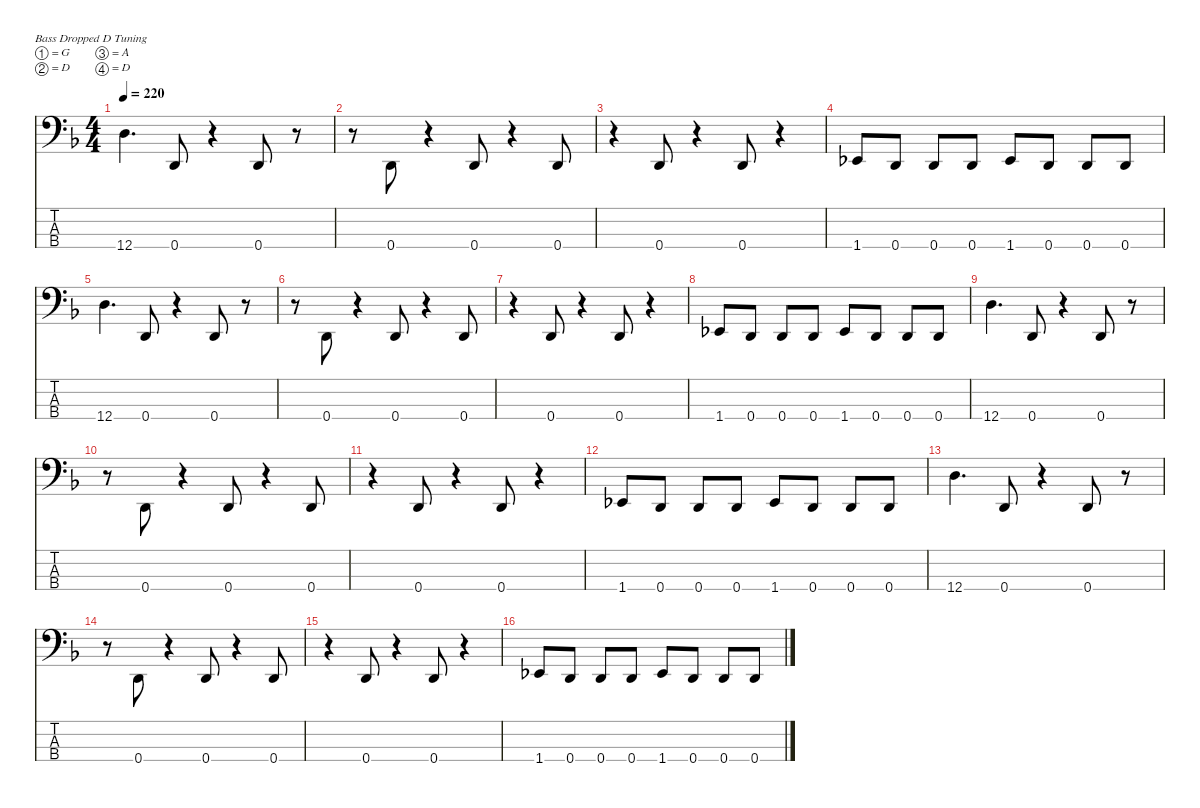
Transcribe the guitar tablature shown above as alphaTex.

\hideDynamics
\bracketExtendMode nobrackets
\singleTrackTrackNamePolicy hidden
\multiTrackTrackNamePolicy hidden
\firstSystemTrackNameMode fullname
\firstSystemTrackNameOrientation horizontal
\otherSystemsTrackNameOrientation horizontal
\track ("Bass" "E-Bass") {instrument electricbassfinger}
\staff {score tabs}
\tuning (G2 D2 A1 D1)
\ts (4 4)
\tempo 220
\clef f4
\ks dminor
12.4{acc forcenatural}.4{d dy f beam Down} 0.4{acc forcenatural}.8{beam Up} r.4{beam Up} 0.4{acc forcenatural}.8{beam Up} r.8{beam Up} |
r.8{beam Down} 0.4{acc forcenatural}.8{beam Up} r.4{beam Up} 0.4{acc forcenatural}.8{beam Up} r.4{beam Up} 0.4{acc forcenatural}.8{beam Up} |
r.4{beam Down} 0.4{acc forcenatural}.8{beam Up} r.4{beam Up} 0.4{acc forcenatural}.8{beam Up} r.4{beam Up} |
1.4{acc b}.8{beam Up} 0.4{acc forcenatural}.8{beam Up} 0.4{acc forcenatural}.8{beam Up} 0.4{acc forcenatural}.8{beam Up} 1.4{acc b}.8{beam Up} 0.4{acc forcenatural}.8{beam Up} 0.4{acc forcenatural}.8{beam Up} 0.4{acc forcenatural}.8{beam Up} |
12.4{acc forcenatural}.4{d beam Down} 0.4{acc forcenatural}.8{beam Up} r.4{beam Up} 0.4{acc forcenatural}.8{beam Up} r.8{beam Up} |
r.8{beam Down} 0.4{acc forcenatural}.8{beam Up} r.4{beam Up} 0.4{acc forcenatural}.8{beam Up} r.4{beam Up} 0.4{acc forcenatural}.8{beam Up} |
r.4{beam Down} 0.4{acc forcenatural}.8{beam Up} r.4{beam Up} 0.4{acc forcenatural}.8{beam Up} r.4{beam Up} |
1.4{acc b}.8{beam Up} 0.4{acc forcenatural}.8{beam Up} 0.4{acc forcenatural}.8{beam Up} 0.4{acc forcenatural}.8{beam Up} 1.4{acc b}.8{beam Up} 0.4{acc forcenatural}.8{beam Up} 0.4{acc forcenatural}.8{beam Up} 0.4{acc forcenatural}.8{beam Up} |
12.4{acc forcenatural}.4{d beam Down} 0.4{acc forcenatural}.8{beam Up} r.4{beam Up} 0.4{acc forcenatural}.8{beam Up} r.8{beam Up} |
r.8{beam Down} 0.4{acc forcenatural}.8{beam Up} r.4{beam Up} 0.4{acc forcenatural}.8{beam Up} r.4{beam Up} 0.4{acc forcenatural}.8{beam Up} |
r.4{beam Down} 0.4{acc forcenatural}.8{beam Up} r.4{beam Up} 0.4{acc forcenatural}.8{beam Up} r.4{beam Up} |
1.4{acc b}.8{beam Up} 0.4{acc forcenatural}.8{beam Up} 0.4{acc forcenatural}.8{beam Up} 0.4{acc forcenatural}.8{beam Up} 1.4{acc b}.8{beam Up} 0.4{acc forcenatural}.8{beam Up} 0.4{acc forcenatural}.8{beam Up} 0.4{acc forcenatural}.8{beam Up} |
12.4{acc forcenatural}.4{d beam Down} 0.4{acc forcenatural}.8{beam Up} r.4{beam Up} 0.4{acc forcenatural}.8{beam Up} r.8{beam Up} |
r.8{beam Down} 0.4{acc forcenatural}.8{beam Up} r.4{beam Up} 0.4{acc forcenatural}.8{beam Up} r.4{beam Up} 0.4{acc forcenatural}.8{beam Up} |
r.4{beam Down} 0.4{acc forcenatural}.8{beam Up} r.4{beam Up} 0.4{acc forcenatural}.8{beam Up} r.4{beam Up} |
1.4{acc b}.8{beam Up} 0.4{acc forcenatural}.8{beam Up} 0.4{acc forcenatural}.8{beam Up} 0.4{acc forcenatural}.8{beam Up} 1.4{acc b}.8{beam Up} 0.4{acc forcenatural}.8{beam Up} 0.4{acc forcenatural}.8{beam Up} 0.4{acc forcenatural}.8{beam Up}
